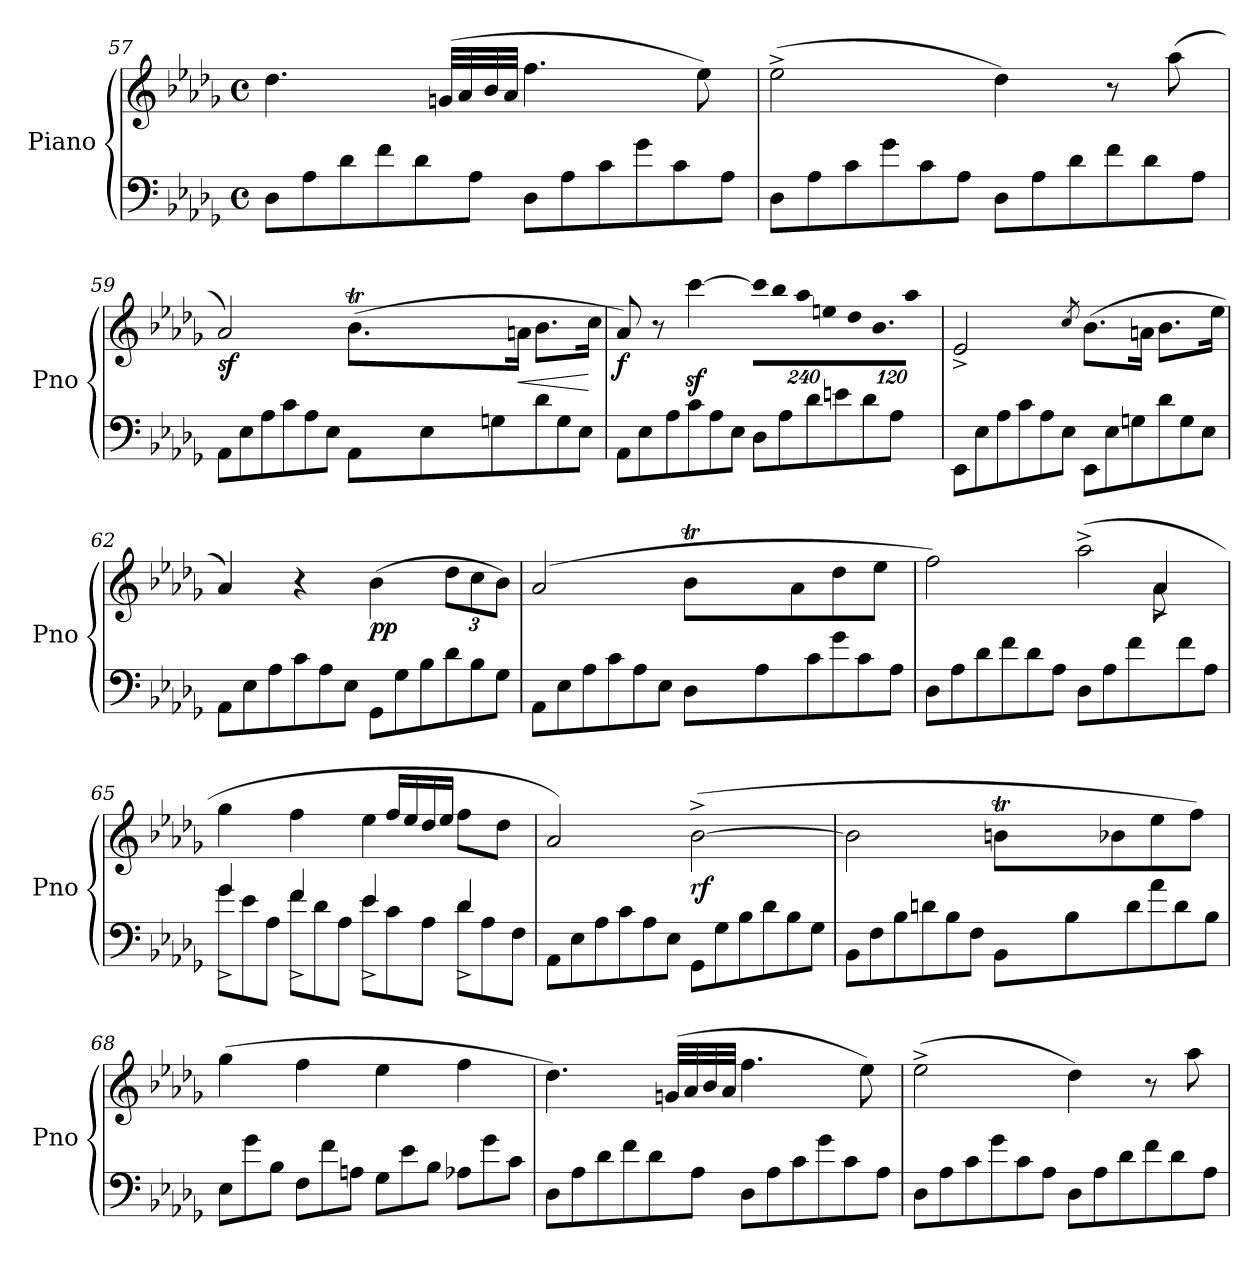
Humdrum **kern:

**kern	**kern	**dynam
*part1	*part1	*part1
*staff2	*staff1	*staff1/2
*I"Piano	*	*
*I'Pno	*	*
*clefF4	*clefG2	*
*k[b-e-a-d-g-]	*k[b-e-a-d-g-]	*
*M4/4	*M4/4	*
*met(c)	*met(c)	*
*Xtuplet	*	*
=57	=57	=57
12D-\L	4.dd-\	.
12A-\	.	.
12d-\	.	.
12f\	.	.
12d-\	.	.
.	(>32gn/LLL	.
.	32a-/	.
12A-\J	.	.
.	32b-/	.
.	32a-/JJJ	.
12D-\L	4.ff\	.
12A-\	.	.
12c\	.	.
12g-\	.	.
12c\	.	.
.	8ee-\)	.
12A-\J	.	.
!!LO:LB:g=z
=58	=58	=58
12D-\L	(>2ee-^\	.
12A-\	.	.
12c\	.	.
12g-\	.	.
12c\	.	.
12A-\J	.	.
12D-\L	4dd-\)	.
12A-\	.	.
12d-\	.	.
12f\	8r	.
12d-\	.	.
.	(>8aa-\	.
12A-\J	.	.
!!LO:LB:g=z
=59	=59	=59
*	*^	*
!	!	!	!LO:DY:b
12AA-\L	2a-/)	48%25ryy	sf
12E-\	.	.	.
12A-\	.	.	.
12c\	.	.	.
12A-\	.	.	.
12E-\J	.	.	.
12AA-\L	(>8.b-T\L	.	.
*	*	*Xtuplet	*
.	.	48ccyy	.
.	.	48b-yy	.
.	.	48ccyy	.
12E-\	.	48b-yy	.
.	.	48ccyy	.
.	.	48b-yy	.
.	.	48ccyy	.
12Gn\	.	48b-yy	.
!	!	!	!LO:HP:b
.	16an\Jk	4ryy	<
12d-\	8.b-\L	.	.
12G\	.	.	.
12E-\J	.	.	.
.	16cc\Jk	16ryy	[
=60	=60	=60	=60
!	!	!	!LO:DY:b
*	*v	*v	*
12AA-\L	8a-/)	f
12E-\	.	.
.	8r	.
12A-\	.	.
12c\	[4cccz<\	.
12A-\	.	.
12E-\J	.	.
*	*tuplet	*
*	*Xbrackettup	*
!	!LO:N:vis=8	!
12D-\L	1920%137ccc\L]	.
!	!LO:N:vis=8	!
.	1920%137bb-\	.
12A-\	.	.
!	!LO:N:vis=8	!
.	1920%137aa-\	.
12d-\	.	.
!	!LO:N:vis=8	!
.	1920%137een\	.
12en\	.	.
!	!LO:N:vis=8	!
.	1920%137dd-\	.
12d-\	.	.
!	!LO:N:vis=8.	!
.	960%103b-\	.
12A-\J	.	.
!	!LO:N:vis=16	!
.	640%23aa-\Jk	.
!!LO:PB:g=z
=61	=61	=61
12EE-\L	2e-^/	.
12E-\	.	.
12A-\	.	.
12c\	.	.
12A-\	.	.
12E-\J	.	.
.	8qcc/	.
12EE-\L	(>8.b-\L	.
12E-\	.	.
12Gn\	.	.
.	16an\Jk	.
12d-\	8.b-\L	.
12G\	.	.
12E-\J	.	.
.	16ee-\Jk	.
=62	=62	=62
!	!	!LO:DY:b=2
12AA-\L	4a-/)	other-dynamics
12E-\	.	.
12A-\	.	.
12c\	4r	.
12A-\	.	.
12E-\J	.	.
!	!	!LO:DY:b
12GG-\L	(>4b-\	pp
12G-\	.	.
12B-\	.	.
12d-\	12dd-\L	.
12B-\	12cc\	.
12G-\J	12b-\J)	.
!!LO:LB:g=z
=63	=63	=63
*	*^	*
12AA-\L	(>2a-/	2ryy	.
12E-\	.	.	.
12A-\	.	.	.
12c\	.	.	.
12A-\	.	.	.
12E-\J	.	.	.
*	*	*Xtuplet	*
12D-\L	8b-T\L	48ryy	.
.	.	48ccyy	.
.	.	48b-yy	.
.	.	48ccyy	.
12A-\	.	48b-yy	.
.	.	48ccyy	.
.	8a-\	4.ryy	.
12c\	.	.	.
12g-\	8dd-\	.	.
12c\	.	.	.
.	8ee-\J	.	.
12A-\J	.	.	.
=64	=64	=64	=64
*	*	*^	*
12D-\L	2ff\)	2.ryy	2.ryy	.
12A-\	.	.	.	.
12d-\	.	.	.	.
12f\	.	.	.	.
12d-\	.	.	.	.
12A-\J	.	.	.	.
12D-\L	(>2aa-^\	.	.	.
12A-\	.	.	.	.
12f\	.	.	.	.
12ryy	.	4a-^/	12a-\	.
12f\	.	.	6ryy	.
12A-\J	.	.	.	.
*	*	*v	*v	*
=65	=65	=65	=65
*^	*	*	*
12g-\L	4g-^/	4gg-\	2ryy	.
12e-\	.	.	.	.
12A-\J	.	.	.	.
12f\L	4f^/	4ff\	.	.
12d-\	.	.	.	.
12A-\J	.	.	.	.
12e-\L	4e-^/	4ee-\	12ryy	.
12c\	.	.	24ff/LL	.
.	.	.	24ee-/	.
12A-\J	.	.	24dd-/	.
.	.	.	24ee-/JJ	.
12d-\L	4d-^/	8ff\L	4ryy	.
12A-\	.	.	.	.
.	.	8dd-\J	.	.
12F\J	.	.	.	.
*v	*v	*	*	*
*	*v	*v	*
!!LO:LB:g=z
=66	=66	=66
12AA-\L	2a-/)	.
12E-\	.	.
12A-\	.	.
12c\	.	.
12A-\	.	.
12E-\J	.	.
!	!	!LO:DY:b
12GG-\L	(>[2b-^\	rf
12G-\	.	.
12B-\	.	.
12d-\	.	.
12B-\	.	.
12G-\J	.	.
!!LO:LB:g=z
=67	=67	=67
*	*^	*
12BB-\L	2b-\]	2ryy	.
12F\	.	.	.
12B-\	.	.	.
12dn\	.	.	.
12B-\	.	.	.
12F\J	.	.	.
12BB-\L	8bnt\L	48ryy	.
.	.	48dd-yy	.
.	.	48byy	.
.	.	48dd-yy	.
12B-\	.	48byy	.
.	.	48dd-yy	.
.	8b-X\	4.ryy	.
12d\	.	.	.
12a-\	8ee-\	.	.
12d\	.	.	.
.	8ff\J)	.	.
12B-\J	.	.	.
*	*v	*v	*
=68	=68	=68
12E-\L	(>4gg-\	.
12g-\	.	.
12B-\J	.	.
12F\L	4ff\	.
12f\	.	.
12An\J	.	.
12G-\L	4ee-\	.
12e-\	.	.
12B-\J	.	.
12A-X\L	4ff\	.
12g-\	.	.
12c\J	.	.
=69	=69	=69
12D-\L	4.dd-\)	.
12A-\	.	.
12d-\	.	.
12f\	.	.
12d-\	.	.
.	(>32gn/LLL	.
.	32a-/	.
12A-\J	.	.
.	32b-/	.
.	32a-/JJJ	.
12D-\L	4.ff\	.
12A-\	.	.
12c\	.	.
12g-\	.	.
12c\	.	.
.	8ee-\)	.
12A-\J	.	.
!!LO:LB:g=z
=70	=70	=70
12D-\L	(>2ee-^\	.
12A-\	.	.
12c\	.	.
12g-\	.	.
12c\	.	.
12A-\J	.	.
12D-\L	4dd-\)	.
12A-\	.	.
12d-\	.	.
12f\	8r	.
12d-\	.	.
.	8aa-\	.
12A-\J	.	.
=	=	=
*-	*-	*-
